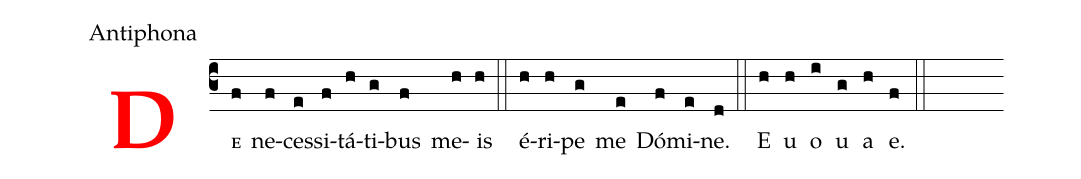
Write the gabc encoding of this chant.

office-part: Antiphona;
%%
<v>\bf\textcolor{red}{D}</v><v>\sc{e}</v>(c3f) ne(f)ces(e)si(f)tá(h)ti(g)bus(f) me(h)is(h) (::) é(h)ri(h)pe(g) me(e) Dó(f)mi(e)ne.(d)  (::) E(h) u(h) o(i) u(g) a(h) e.(f) (::)
